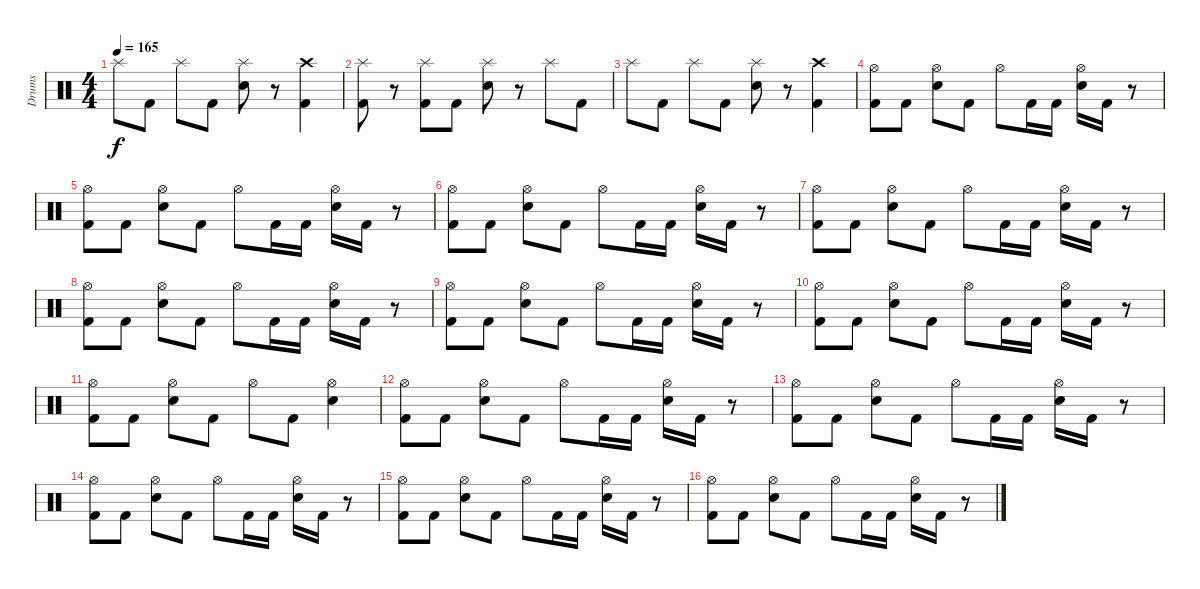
\track ("Drums" "Drums") {instrument percussion}
\staff {score}
\articulation defaults
\ts (4 4)
\tempo 165
\clef neutral
\ks c "Splash (hit)".8{dy f} "Kick (hit) 2".8 "Splash (hit)".8 "Kick (hit) 2".8
("Snare (hit) 2" "Splash (hit)").8 r.8 ("Kick (hit) 2" "Crash high (hit)").4 |
("Kick (hit) 2" "Splash (hit)").8 r.8 ("Kick (hit) 2" "Splash (hit)").8 "Kick (hit) 2".8 ("Snare (hit) 2" "Splash (hit)").8 r.8 "Splash (hit)".8 "Kick (hit) 2".8 |
"Splash (hit)".8 "Kick (hit) 2".8 "Splash (hit)".8 "Kick (hit) 2".8 ("Snare (hit) 2" "Splash (hit)").8 r.8 ("Kick (hit) 2" "Crash high (hit)").4 |
("Kick (hit) 2" "Hi-Hat (open)").8 "Kick (hit) 2".8 ("Snare (hit) 2" "Hi-Hat (open)").8 "Kick (hit) 2".8 "Hi-Hat (open)".8 "Kick (hit) 2".16 "Kick (hit) 2".16 ("Snare (hit) 2" "Hi-Hat (open)").16 "Kick (hit) 2".16 r.8 |
("Kick (hit) 2" "Hi-Hat (open)").8 "Kick (hit) 2".8 ("Snare (hit) 2" "Hi-Hat (open)").8 "Kick (hit) 2".8 "Hi-Hat (open)".8 "Kick (hit) 2".16 "Kick (hit) 2".16 ("Snare (hit) 2" "Hi-Hat (open)").16 "Kick (hit) 2".16 r.8 |
("Kick (hit) 2" "Hi-Hat (open)").8 "Kick (hit) 2".8 ("Snare (hit) 2" "Hi-Hat (open)").8 "Kick (hit) 2".8 "Hi-Hat (open)".8 "Kick (hit) 2".16 "Kick (hit) 2".16 ("Snare (hit) 2" "Hi-Hat (open)").16 "Kick (hit) 2".16 r.8 |
("Kick (hit) 2" "Hi-Hat (open)").8 "Kick (hit) 2".8 ("Snare (hit) 2" "Hi-Hat (open)").8 "Kick (hit) 2".8 "Hi-Hat (open)".8 "Kick (hit) 2".16 "Kick (hit) 2".16 ("Snare (hit) 2" "Hi-Hat (open)").16 "Kick (hit) 2".16 r.8 |
("Kick (hit) 2" "Hi-Hat (open)").8 "Kick (hit) 2".8 ("Snare (hit) 2" "Hi-Hat (open)").8 "Kick (hit) 2".8 "Hi-Hat (open)".8 "Kick (hit) 2".16 "Kick (hit) 2".16 ("Snare (hit) 2" "Hi-Hat (open)").16 "Kick (hit) 2".16 r.8 |
("Kick (hit) 2" "Hi-Hat (open)").8 "Kick (hit) 2".8 ("Snare (hit) 2" "Hi-Hat (open)").8 "Kick (hit) 2".8 "Hi-Hat (open)".8 "Kick (hit) 2".16 "Kick (hit) 2".16 ("Snare (hit) 2" "Hi-Hat (open)").16 "Kick (hit) 2".16 r.8 |
("Kick (hit) 2" "Hi-Hat (open)").8 "Kick (hit) 2".8 ("Snare (hit) 2" "Hi-Hat (open)").8 "Kick (hit) 2".8 "Hi-Hat (open)".8 "Kick (hit) 2".16 "Kick (hit) 2".16 ("Snare (hit) 2" "Hi-Hat (open)").16 "Kick (hit) 2".16 r.8 |
("Kick (hit) 2" "Hi-Hat (open)").8 "Kick (hit) 2".8 ("Snare (hit) 2" "Hi-Hat (open)").8 "Kick (hit) 2".8 "Hi-Hat (open)".8 "Kick (hit) 2".8 ("Snare (hit) 2" "Hi-Hat (open)").4 |
("Kick (hit) 2" "Hi-Hat (open)").8 "Kick (hit) 2".8 ("Snare (hit) 2" "Hi-Hat (open)").8 "Kick (hit) 2".8 "Hi-Hat (open)".8 "Kick (hit) 2".16 "Kick (hit) 2".16 ("Snare (hit) 2" "Hi-Hat (open)").16 "Kick (hit) 2".16 r.8 |
("Kick (hit) 2" "Hi-Hat (open)").8 "Kick (hit) 2".8 ("Snare (hit) 2" "Hi-Hat (open)").8 "Kick (hit) 2".8 "Hi-Hat (open)".8 "Kick (hit) 2".16 "Kick (hit) 2".16 ("Snare (hit) 2" "Hi-Hat (open)").16 "Kick (hit) 2".16 r.8 |
("Kick (hit) 2" "Hi-Hat (open)").8 "Kick (hit) 2".8 ("Snare (hit) 2" "Hi-Hat (open)").8 "Kick (hit) 2".8 "Hi-Hat (open)".8 "Kick (hit) 2".16 "Kick (hit) 2".16 ("Snare (hit) 2" "Hi-Hat (open)").16 "Kick (hit) 2".16 r.8 |
("Kick (hit) 2" "Hi-Hat (open)").8 "Kick (hit) 2".8 ("Snare (hit) 2" "Hi-Hat (open)").8 "Kick (hit) 2".8 "Hi-Hat (open)".8 "Kick (hit) 2".16 "Kick (hit) 2".16 ("Snare (hit) 2" "Hi-Hat (open)").16 "Kick (hit) 2".16 r.8 |
("Kick (hit) 2" "Hi-Hat (open)").8 "Kick (hit) 2".8 ("Snare (hit) 2" "Hi-Hat (open)").8 "Kick (hit) 2".8 "Hi-Hat (open)".8 "Kick (hit) 2".16 "Kick (hit) 2".16 ("Snare (hit) 2" "Hi-Hat (open)").16 "Kick (hit) 2".16 r.8
